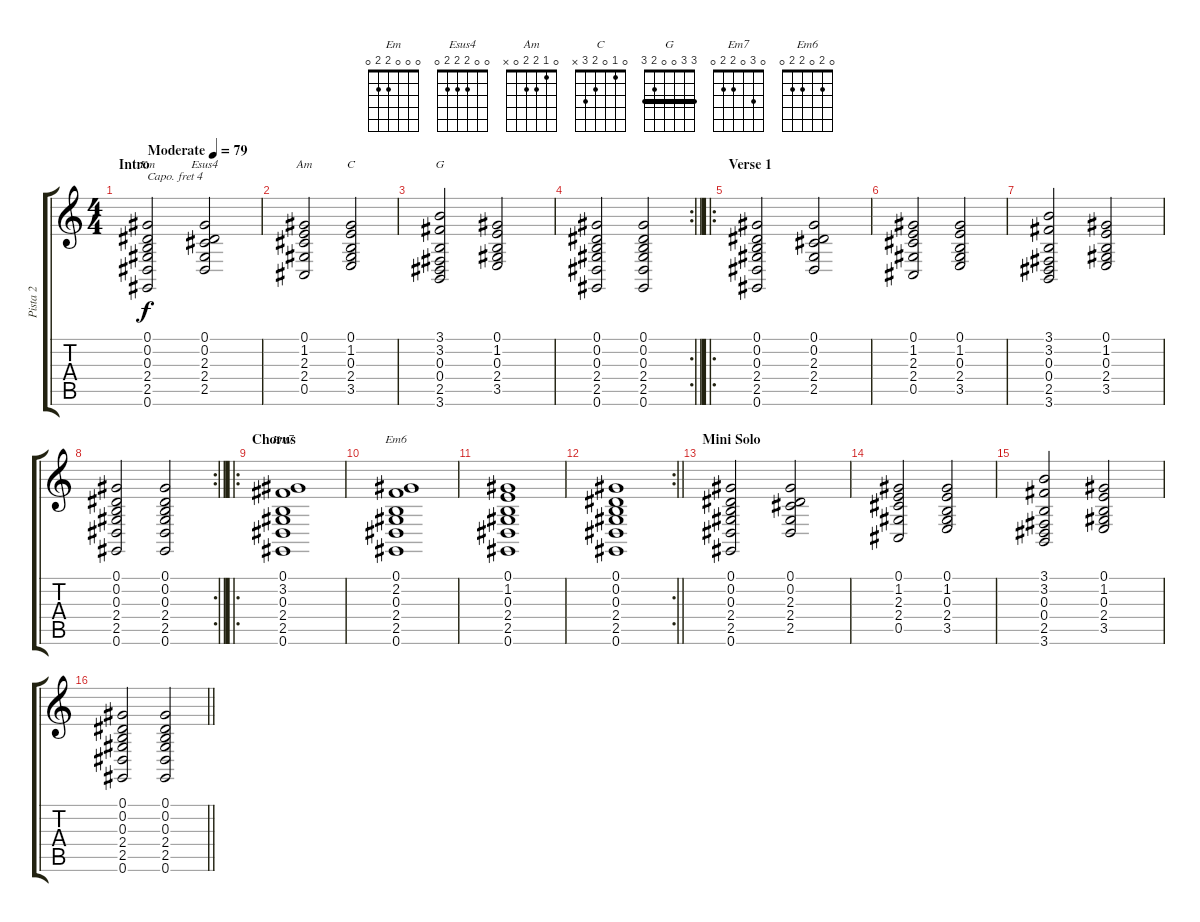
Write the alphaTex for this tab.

\track ("Pista 2" "Pista 2") {instrument acousticgrandpiano}
\staff {score tabs}
\capo 4
\tuning (E4 B3 G3 D3 A2 E2) {hide}
\chord ("Em" 0 0 0 2 2 0)
\chord ("Esus4" 0 0 2 2 2 0)
\chord ("Am" 0 1 2 2 0 x)
\chord ("C" 0 1 0 2 3 x)
\chord ("G" 3 3 0 0 2 3) {barre 3}
\chord ("Em7" 0 3 0 2 2 0)
\chord ("Em6" 0 2 0 2 2 0)
\ts (4 4)
\section ("" "Intro")
\tempo (79 "Moderate")
\clef g2
\ks c
(0.1 0.2 0.3 2.4 2.5 0.6).2{ch "Em" dy f instrument acousticgrandpiano} (0.1 0.2 2.3 2.4 2.5).2{ch "Esus4"} |
(0.1 1.2 2.3 2.4 0.5).2{ch "Am"} (0.1 1.2 0.3 2.4 3.5).2{ch "C"} |
(3.1 3.2 0.3 0.4 2.5 3.6).2{ch "G"} (0.1 1.2 0.3 2.4 3.5).2 |
\rc 2
\barLineRight lightlight
(0.1 0.2 0.3 2.4 2.5 0.6).2 (0.1 0.2 0.3 2.4 2.5 0.6).2 |
\ro
\section ("" "Verse 1")
(0.1 0.2 0.3 2.4 2.5 0.6).2 (0.1 0.2 2.3 2.4 2.5).2 |
(0.1 1.2 2.3 2.4 0.5).2 (0.1 1.2 0.3 2.4 3.5).2 |
(3.1 3.2 0.3 0.4 2.5 3.6).2 (0.1 1.2 0.3 2.4 3.5).2 |
\rc 2
\barLineRight lightlight
(0.1 0.2 0.3 2.4 2.5 0.6).2 (0.1 0.2 0.3 2.4 2.5 0.6).2 |
\ro
\section ("" "Chorus")
(0.1 3.2 0.3 2.4 2.5 0.6).1{ch "Em7"} |
(0.1 2.2 0.3 2.4 2.5 0.6).1{ch "Em6"} |
(0.1 1.2 0.3 2.4 2.5 0.6).1 |
\rc 2
\barLineRight lightlight
(0.1 0.2 0.3 2.4 2.5 0.6).1 |
\section ("" "Mini Solo")
(0.1 0.2 0.3 2.4 2.5 0.6).2 (0.1 0.2 2.3 2.4 2.5).2 |
(0.1 1.2 2.3 2.4 0.5).2 (0.1 1.2 0.3 2.4 3.5).2 |
(3.1 3.2 0.3 0.4 2.5 3.6).2 (0.1 1.2 0.3 2.4 3.5).2 |
\barLineRight lightlight
(0.1 0.2 0.3 2.4 2.5 0.6).2 (0.1 0.2 0.3 2.4 2.5 0.6).2
